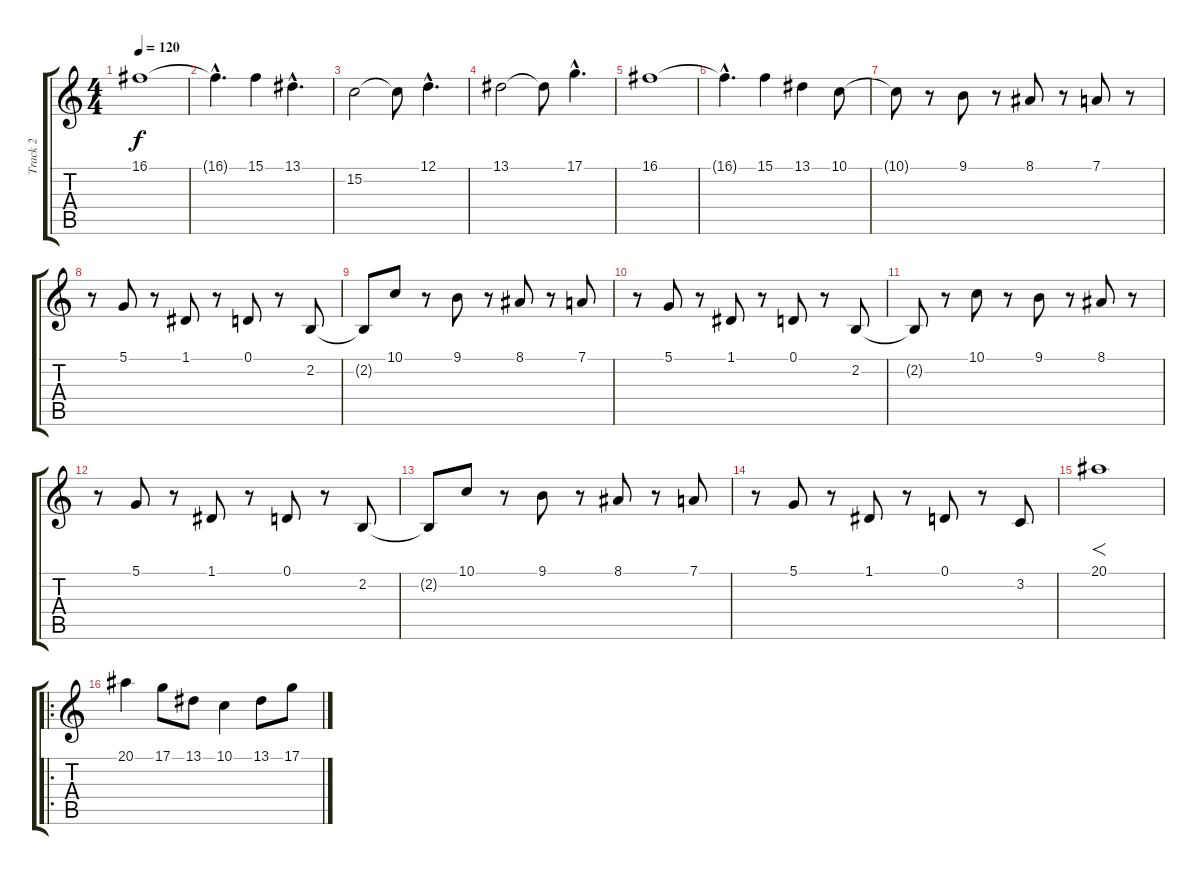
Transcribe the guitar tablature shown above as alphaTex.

\track ("Track 2" "Track 2") {instrument stringensemble1}
\staff {score tabs}
\tuning (D4 A3 F3 C3 G2 D2) {hide}
\ts (4 4)
\tempo 120
\clef g2
\ks c
16.1.1{dy f} |
16.1{hac t}.4{d} 15.1.4 13.1{hac}.4{d} |
15.2.2 15.2{t}.8 12.1{hac}.4{d} |
13.1.2 13.1{t}.8 17.1{hac}.4{d} |
16.1.1 |
16.1{hac t}.4{d} 15.1.4 13.1.4 10.1.8 |
10.1{t}.8 r.8 9.1.8 r.8 8.1.8 r.8 7.1.8 r.8 |
r.8 5.1.8 r.8 1.1.8 r.8 0.1.8 r.8 2.2.8 |
2.2{t}.8 10.1.8 r.8 9.1.8 r.8 8.1.8 r.8 7.1.8 |
r.8 5.1.8 r.8 1.1.8 r.8 0.1.8 r.8 2.2.8 |
2.2{t}.8 r.8 10.1.8 r.8 9.1.8 r.8 8.1.8 r.8 |
r.8 5.1.8 r.8 1.1.8 r.8 0.1.8 r.8 2.2.8 |
2.2{t}.8 10.1.8 r.8 9.1.8 r.8 8.1.8 r.8 7.1.8 |
r.8 5.1.8 r.8 1.1.8 r.8 0.1.8 r.8 3.2.8 |
20.1.1{f} |
\ro
20.1.4 17.1.8 13.1.8 10.1.4 13.1.8 17.1.8
